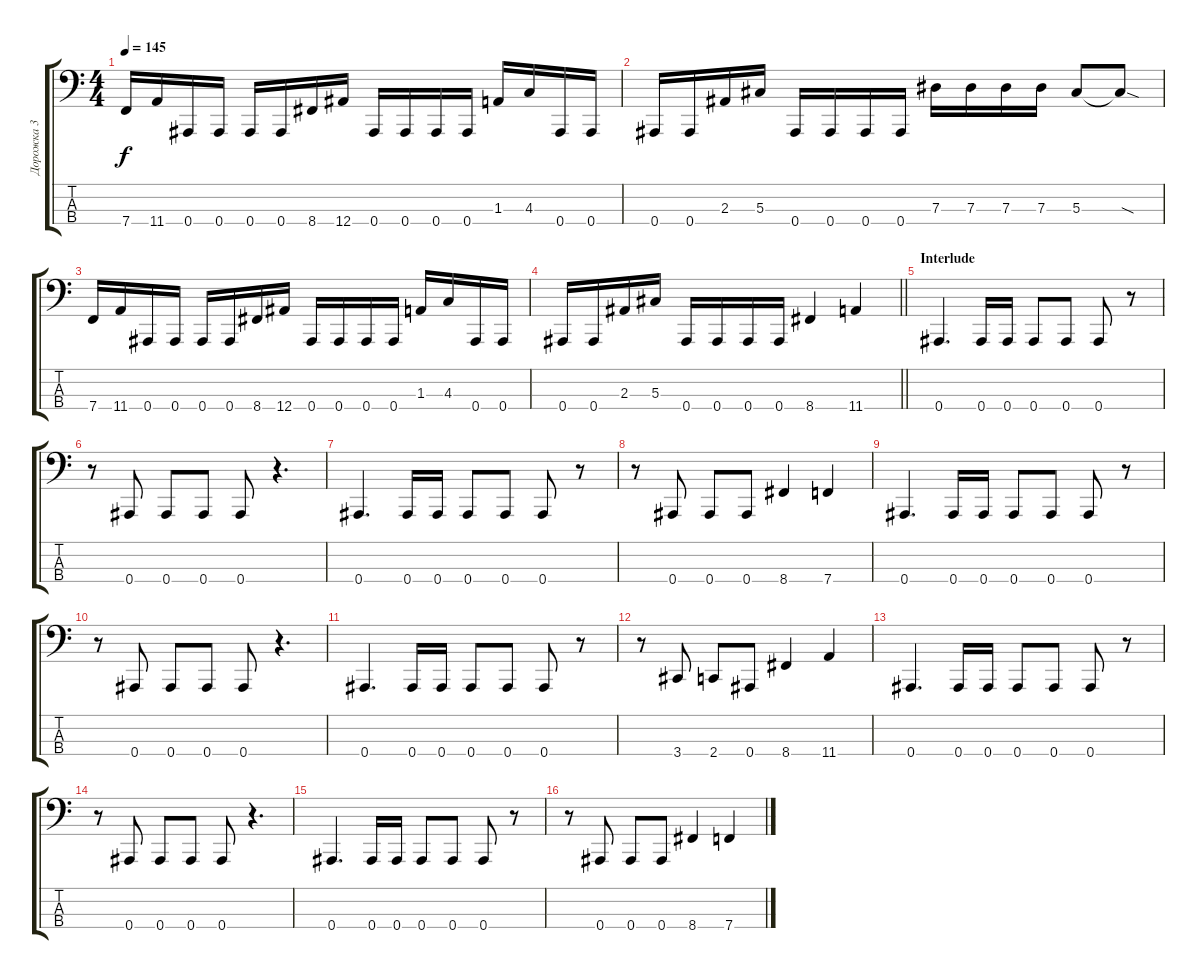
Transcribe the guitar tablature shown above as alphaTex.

\track ("Дорожка 3" "Дорожка 3") {instrument electricbassfinger}
\staff {score tabs}
\tuning (Gb2 Db2 Ab1 Bb0) {hide}
\ts (4 4)
\tempo 145
\clef f4
\ks c
7.4.16{dy f} 11.4.16 0.4.16 0.4.16 0.4.16 0.4.16 8.4.16 12.4.16 0.4.16 0.4.16 0.4.16 0.4.16 1.3.16 4.3.16 0.4.16 0.4.16 |
0.4.16 0.4.16 2.3.16 5.3.16 0.4.16 0.4.16 0.4.16 0.4.16 7.3.16 7.3.16 7.3.16 7.3.16 5.3.8 5.3{sod t}.8 |
7.4.16 11.4.16 0.4.16 0.4.16 0.4.16 0.4.16 8.4.16 12.4.16 0.4.16 0.4.16 0.4.16 0.4.16 1.3.16 4.3.16 0.4.16 0.4.16 |
\barLineRight lightlight
0.4.16 0.4.16 2.3.16 5.3.16 0.4.16 0.4.16 0.4.16 0.4.16 8.4.4 11.4.4 |
\section ("" "Interlude")
0.4.4{d} 0.4.16 0.4.16 0.4.8 0.4.8 0.4.8 r.8 |
r.8 0.4.8 0.4.8 0.4.8 0.4.8 r.4{d} |
0.4.4{d} 0.4.16 0.4.16 0.4.8 0.4.8 0.4.8 r.8 |
r.8 0.4.8 0.4.8 0.4.8 8.4.4 7.4.4 |
0.4.4{d} 0.4.16 0.4.16 0.4.8 0.4.8 0.4.8 r.8 |
r.8 0.4.8 0.4.8 0.4.8 0.4.8 r.4{d} |
0.4.4{d} 0.4.16 0.4.16 0.4.8 0.4.8 0.4.8 r.8 |
r.8 3.4.8 2.4.8 0.4.8 8.4.4 11.4.4 |
0.4.4{d} 0.4.16 0.4.16 0.4.8 0.4.8 0.4.8 r.8 |
r.8 0.4.8 0.4.8 0.4.8 0.4.8 r.4{d} |
0.4.4{d} 0.4.16 0.4.16 0.4.8 0.4.8 0.4.8 r.8 |
r.8 0.4.8 0.4.8 0.4.8 8.4.4 7.4.4
